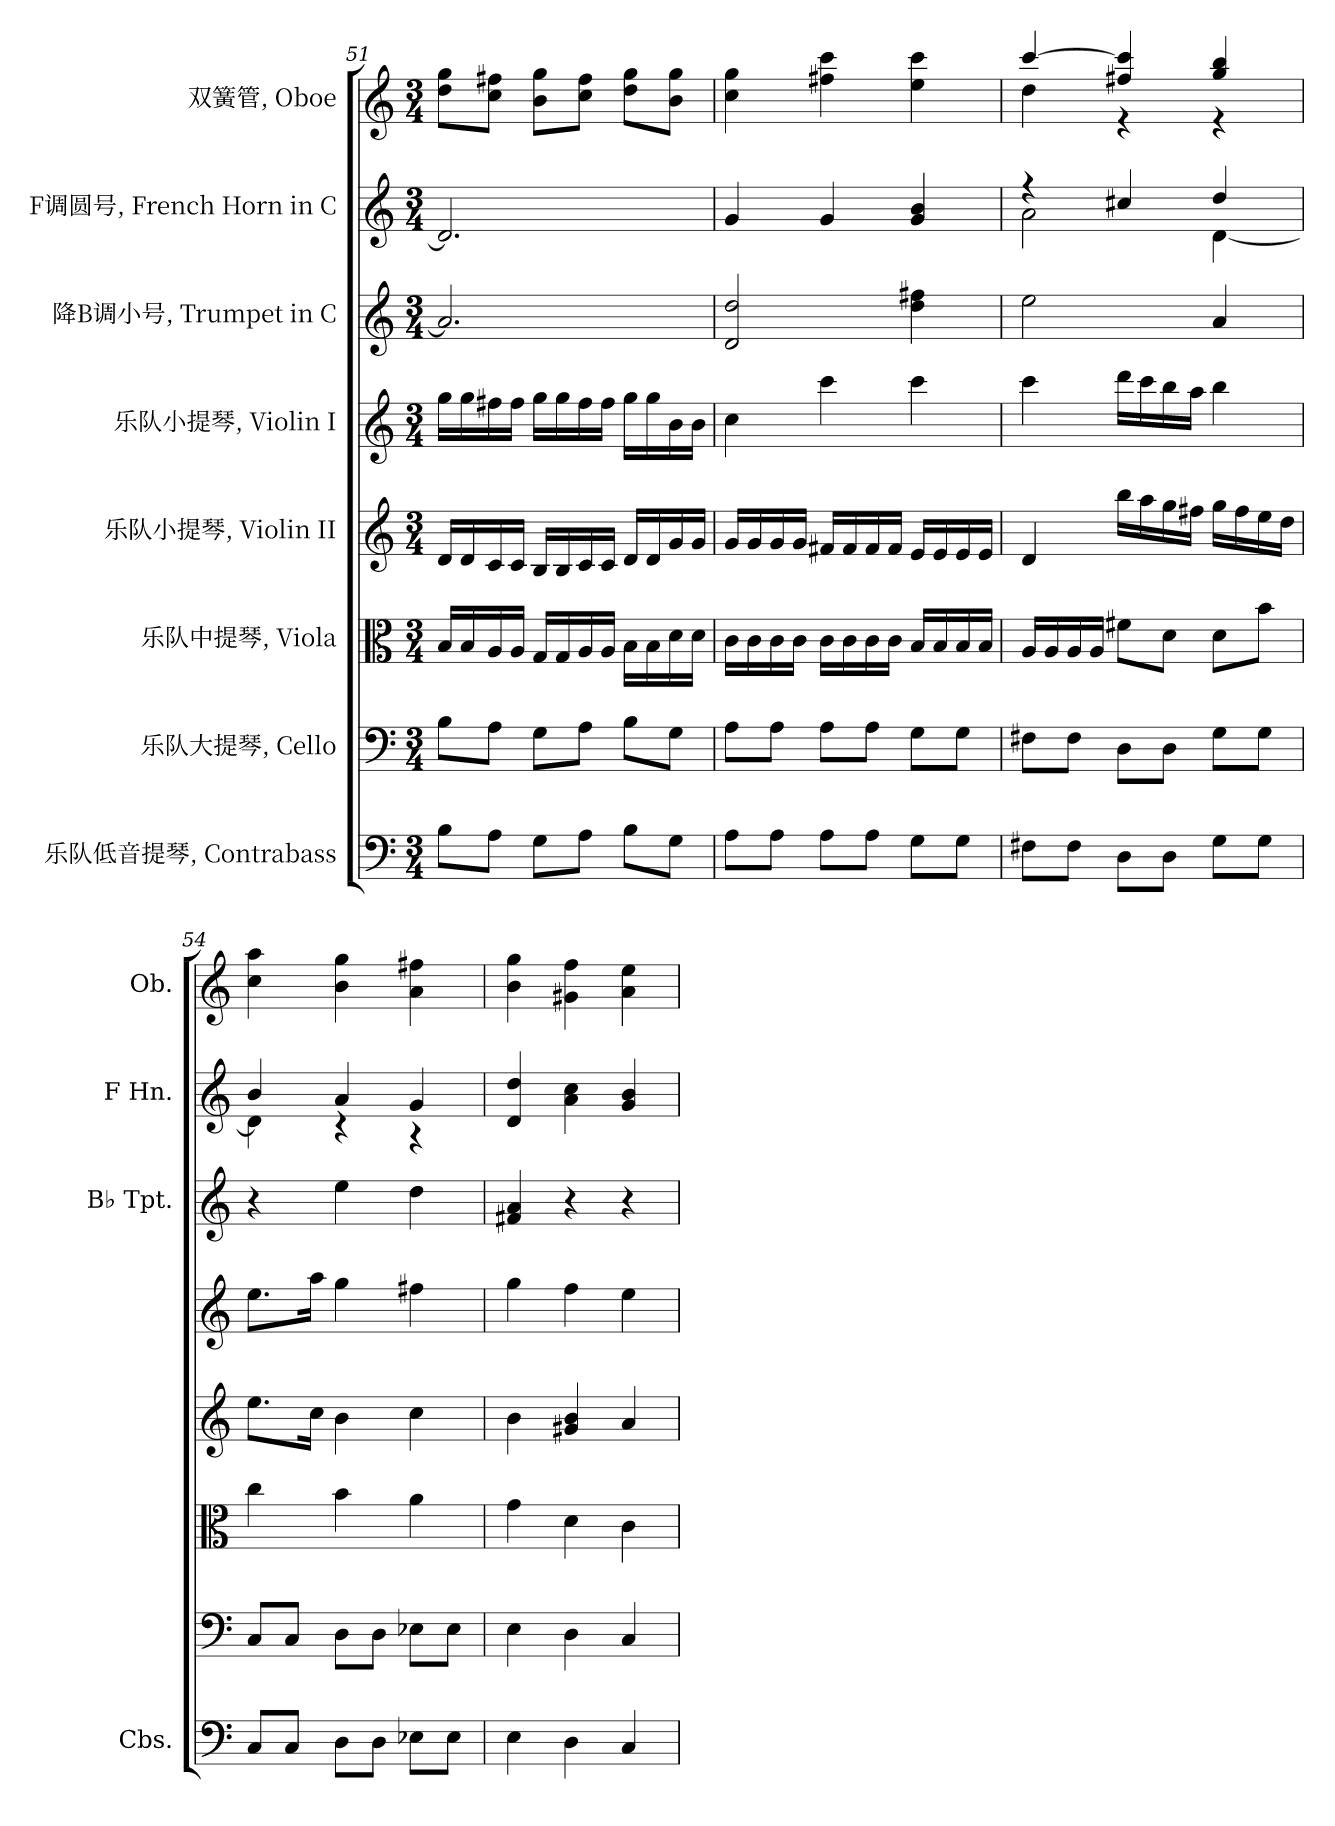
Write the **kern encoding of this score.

**kern	**kern	**kern	**kern	**kern	**kern	**kern	**kern
*part8	*part7	*part6	*part5	*part4	*part3	*part2	*part1
*staff8	*staff7	*staff6	*staff5	*staff4	*staff3	*staff2	*staff1
*I"乐队低音提琴, Contrabass	*I"乐队大提琴, Cello	*I"乐队中提琴, Viola	*I"乐队小提琴, Violin II	*I"乐队小提琴, Violin I	*I"降B调小号, Trumpet in C	*I"F调圆号, French Horn in C	*I"双簧管, Oboe
*I'Cbs.	*	*	*	*	*I'B♭ Tpt.	*I'F Hn.	*I'Ob.
!!LO:PB:g=z
*clefF4	*clefF4	*clefC3	*clefG2	*clefG2	*clefG2	*clefG2	*clefG2
*ITrd7c12	*	*	*	*	*ITrd1c2	*ITrd4c7	*
*k[]	*k[]	*k[]	*k[]	*k[]	*k[b-e-]	*k[b-]	*k[]
*M3/4	*M3/4	*M3/4	*M3/4	*M3/4	*M3/4	*M3/4	*M3/4
=51	=51	=51	=51	=51	=51	=51	=51
8BB\L	8B\L	16B/LL	16d/LL	16gg\LL	2.g/]	2.G/]	8dd\ 8gg\L
.	.	16B/	16d/	16gg\	.	.	.
8AA\J	8A\J	16A/	16c/	16ff#X\	.	.	8cc\ 8ff#X\J
.	.	16A/JJ	16c/JJ	16ff#\JJ	.	.	.
8GG\L	8G\L	16G/LL	16B/LL	16gg\LL	.	.	8b\ 8gg\L
.	.	16G/	16B/	16gg\	.	.	.
8AA\J	8A\J	16A/	16c/	16ff#\	.	.	8cc\ 8ff#\J
.	.	16A/JJ	16c/JJ	16ff#\JJ	.	.	.
8BB\L	8B\L	16B\LL	16d/LL	16gg\LL	.	.	8dd\ 8gg\L
.	.	16B\	16d/	16gg\	.	.	.
8GG\J	8G\J	16d\	16g/	16b\	.	.	8b\ 8gg\J
.	.	16d\JJ	16g/JJ	16b\JJ	.	.	.
=52	=52	=52	=52	=52	=52	=52	=52
8AA\L	8A\L	16c\LL	16g/LL	4cc\	2c/ 2cc/	4c/	4cc\ 4gg\
.	.	16c\	16g/	.	.	.	.
8AA\J	8A\J	16c\	16g/	.	.	.	.
.	.	16c\JJ	16g/JJ	.	.	.	.
8AA\L	8A\L	16c\LL	16f#X/LL	4ccc\	.	4c/	4ff#X\ 4ccc\
.	.	16c\	16f#/	.	.	.	.
8AA\J	8A\J	16c\	16f#/	.	.	.	.
.	.	16c\JJ	16f#/JJ	.	.	.	.
8GG\L	8G\L	16B/LL	16e/LL	4ccc\	4cc\ 4een\	4c/ 4e/	4ee\ 4ccc\
.	.	16B/	16e/	.	.	.	.
8GG\J	8G\J	16B/	16e/	.	.	.	.
.	.	16B/JJ	16e/JJ	.	.	.	.
=53	=53	=53	=53	=53	=53	=53	=53
*	*	*	*	*	*	*^	*^
8FF#X\L	8F#X\L	16A/LL	4d/	4ccc\	2dd\	4r	2d\	[4ccc/	4dd\
.	.	16A/	.	.	.	.	.	.	.
8FF#\J	8F#\J	16A/	.	.	.	.	.	.	.
.	.	16A/JJ	.	.	.	.	.	.	.
8DD\L	8D\L	8f#X\L	16bb\LL	16ddd\LL	.	4f#X/	.	4ff#X/ 4ccc/]	4r
.	.	.	16aa\	16ccc\	.	.	.	.	.
8DD\J	8D\J	8d\J	16gg\	16bb\	.	.	.	.	.
.	.	.	16ff#X\JJ	16aa\JJ	.	.	.	.	.
8GG\L	8G\L	8d\L	16gg\LL	4bb\	4g/	4g/	[4G\	4gg/ 4bb/	4r
.	.	.	16ff#\	.	.	.	.	.	.
8GG\J	8G\J	8b\J	16ee\	.	.	.	.	.	.
.	.	.	16dd\JJ	.	.	.	.	.	.
*	*	*	*	*	*	*	*	*v	*v
!!LO:PB:g=z
=54	=54	=54	=54	=54	=54	=54	=54	=54
8CC/L	8C/L	4cc\	8.ee\L	8.ee\L	4r	4e/	4G\]	4cc\ 4aa\
8CC/J	8C/J	.	.	.	.	.	.	.
.	.	.	16cc\Jk	16aa\Jk	.	.	.	.
8DD\L	8D\L	4b\	4b\	4gg\	4dd\	4d/	4r	4b\ 4gg\
8DD\J	8D\J	.	.	.	.	.	.	.
8EE-X\L	8E-X\L	4a\	4cc\	4ff#X\	4cc\	4c/	4r	4a\ 4ff#X\
8EE-\J	8E-\J	.	.	.	.	.	.	.
*	*	*	*	*	*	*v	*v	*
=55	=55	=55	=55	=55	=55	=55	=55
4EE\	4E\	4g\	4b\	4gg\	4en/ 4g/	4G/ 4g/	4b\ 4gg\
4DD\	4D\	4d\	4g#X/ 4b/	4ff\	4r	4d\ 4f\	4g#X\ 4ff\
4CC/	4C/	4c\	4a/	4ee\	4r	4c/ 4e/	4a\ 4ee\
=	=	=	=	=	=	=	=
*-	*-	*-	*-	*-	*-	*-	*-
